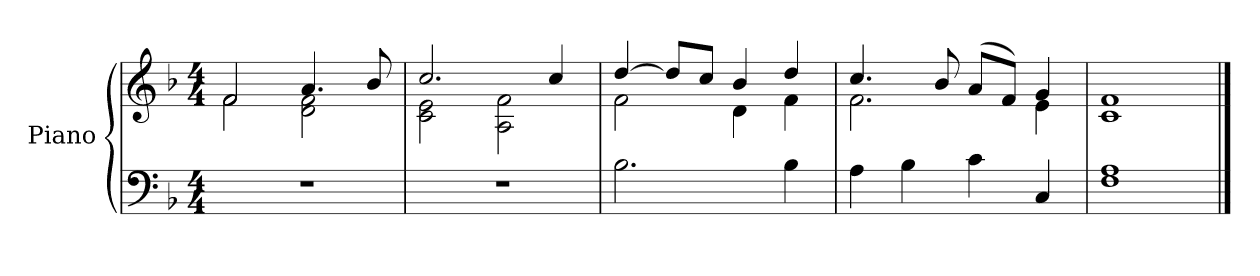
**kern	**kern
*part1	*part1
*staff2	*staff1
*I"Piano	*
*I'Pno.	*
*clefF4	*clefG2
*k[b-]	*k[b-]
*M4/4	*M4/4
=1	=1
*	*^
1r	2f/	2f\
.	4.a/	2d\ 2f\
.	8b-/	.
=2	=2	=2
1r	2.cc/	2c\ 2e\
.	.	2A\ 2f\
.	4cc/	.
=3	=3	=3
2.B-\	[4dd/	2f\
.	8dd/L]	.
.	8cc/J	.
.	4b-/	4d\
4B-\	4dd/	4f\
=4	=4	=4
4A\	4.cc/	2.f\
4B-\	.	.
.	8b-/	.
4c\	(>8a/L	.
.	8f/J)	.
4C/	4g/	4e\
=5	=5	=5
1F 1A	1f	1c
*	*v	*v
==	==
*-	*-
